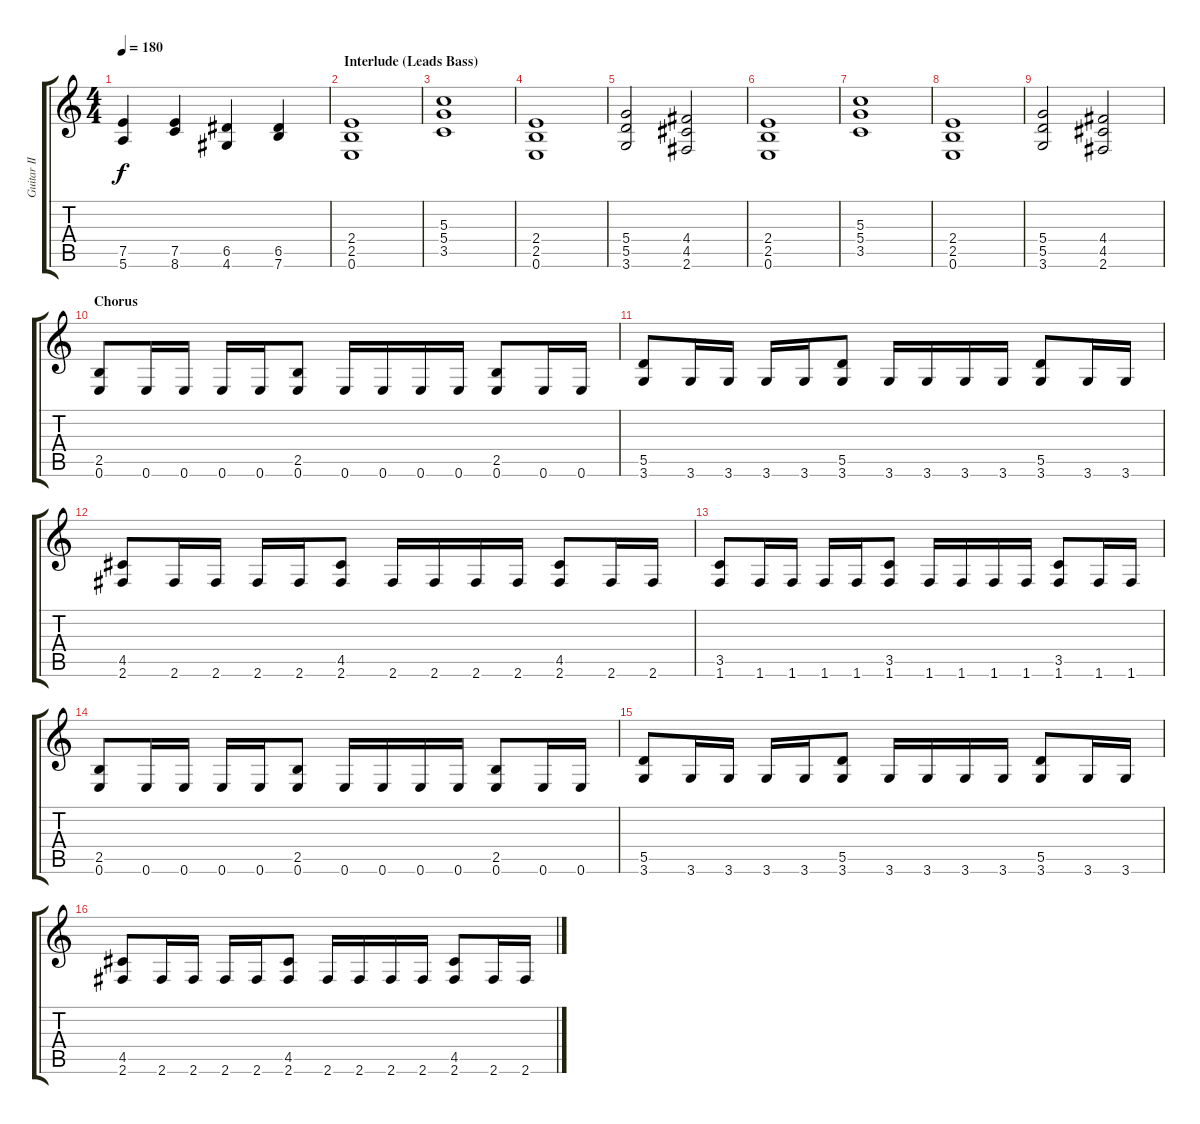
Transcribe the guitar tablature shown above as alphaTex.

\track ("Guitar II (ManOkaR)" "Guitar II ") {instrument distortionguitar}
\staff {score tabs}
\tuning (E4 B3 G3 D3 A2 E2) {hide}
\ts (4 4)
\tempo 180
\clef g2
\ks c
(7.5 5.6).4{dy f} (7.5 8.6).4 (6.5 4.6).4 (6.5 7.6).4 |
\section ("" "Interlude (Leads Bass)")
(2.4 2.5 0.6).1 |
(5.3 5.4 3.5).1 |
(2.4 2.5 0.6).1 |
(5.4 5.5 3.6).2 (4.4 4.5 2.6).2 |
(2.4 2.5 0.6).1 |
(5.3 5.4 3.5).1 |
(2.4 2.5 0.6).1 |
(5.4 5.5 3.6).2 (4.4 4.5 2.6).2 |
\section ("" "Chorus")
(2.5 0.6).8 0.6.16 0.6.16 0.6.16 0.6.16 (2.5 0.6).8 0.6.16 0.6.16 0.6.16 0.6.16 (2.5 0.6).8 0.6.16 0.6.16 |
(5.5 3.6).8 3.6.16 3.6.16 3.6.16 3.6.16 (5.5 3.6).8 3.6.16 3.6.16 3.6.16 3.6.16 (5.5 3.6).8 3.6.16 3.6.16 |
(4.5 2.6).8 2.6.16 2.6.16 2.6.16 2.6.16 (4.5 2.6).8 2.6.16 2.6.16 2.6.16 2.6.16 (4.5 2.6).8 2.6.16 2.6.16 |
(3.5 1.6).8 1.6.16 1.6.16 1.6.16 1.6.16 (3.5 1.6).8 1.6.16 1.6.16 1.6.16 1.6.16 (3.5 1.6).8 1.6.16 1.6.16 |
(2.5 0.6).8 0.6.16 0.6.16 0.6.16 0.6.16 (2.5 0.6).8 0.6.16 0.6.16 0.6.16 0.6.16 (2.5 0.6).8 0.6.16 0.6.16 |
(5.5 3.6).8 3.6.16 3.6.16 3.6.16 3.6.16 (5.5 3.6).8 3.6.16 3.6.16 3.6.16 3.6.16 (5.5 3.6).8 3.6.16 3.6.16 |
(4.5 2.6).8 2.6.16 2.6.16 2.6.16 2.6.16 (4.5 2.6).8 2.6.16 2.6.16 2.6.16 2.6.16 (4.5 2.6).8 2.6.16 2.6.16
